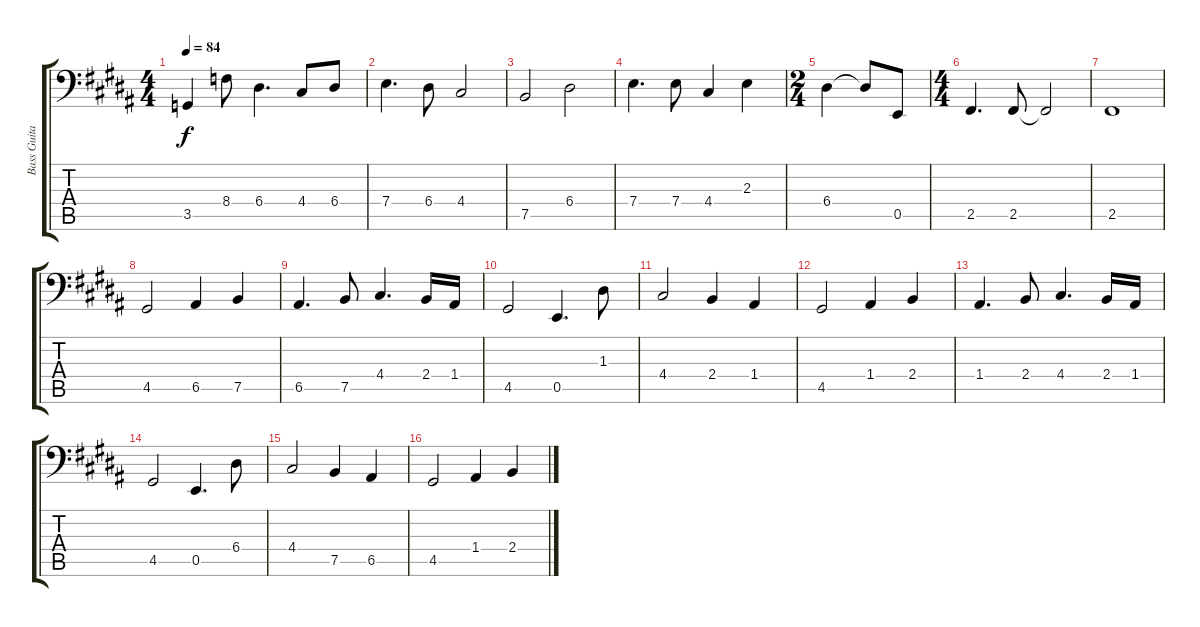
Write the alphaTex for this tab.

\track ("Bass Guitar - John Myung" "Bass Guita") {instrument distortionguitar}
\staff {score tabs}
\tuning (C3 G2 D2 A1 E1 B0) {hide}
\ts (4 4)
\tempo 84
\clef f4
\ks b
3.5.4{dy f} 8.4.8 6.4.4{d} 4.4.8 6.4.8 |
7.4.4{d} 6.4.8 4.4.2 |
7.5.2 6.4.2 |
7.4.4{d} 7.4.8 4.4.4 2.3.4 |
\ts (2 4)
6.4.4 6.4{t}.8 0.5.8 |
\ts (4 4)
2.5.4{d} 2.5.8 2.5{t}.2 |
2.5.1 |
4.5.2 6.5.4 7.5.4 |
6.5.4{d} 7.5.8 4.4.4{d} 2.4.16 1.4.16 |
4.5.2 0.5.4{d} 1.3.8 |
4.4.2 2.4.4 1.4.4 |
4.5.2 1.4.4 2.4.4 |
1.4.4{d} 2.4.8 4.4.4{d} 2.4.16 1.4.16 |
4.5.2 0.5.4{d} 6.4.8 |
4.4.2 7.5.4 6.5.4 |
4.5.2 1.4.4 2.4.4
